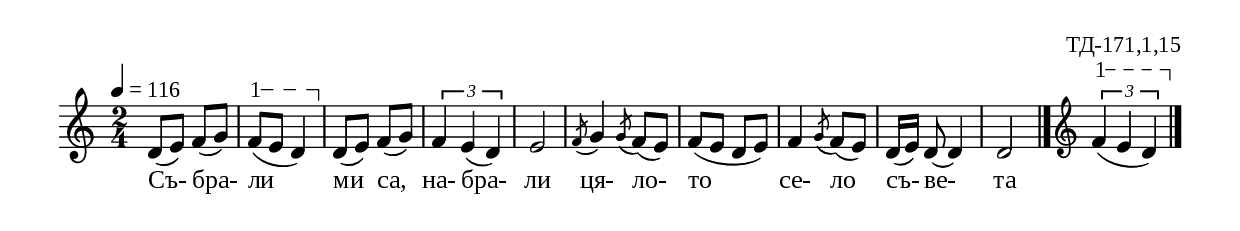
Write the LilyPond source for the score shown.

%{
TD_171_1_15
%}

\include "td-preamble.ly"

\score {
\relative c' {
 \tempo 4 = 116
  \time 2/4
  d8( e) f( g) 
\varA
  f\startTextSpan( e d4\stopTextSpan) 
  d8( e) f( g) \times 2/3 { f4 e( d) } e2  
  \acciaccatura f8 g4 \acciaccatura g8 f( e) f( e d e) f4 
  \acciaccatura g8 f( e) d16([ e)] d8\noBeam~ d4 d2
 \bar "|."
\endm 
\varA
 \times 2/3 { f4\startTextSpan( e d\stopTextSpan) }
 \bar "|."
}
\addlyrics { Съ- бра- ли ми са, на- бра- ли ця- ло- то се- ло съ- ве- та }
%
\layout {
  indent = #0
  line-width = 190\mm
  ragged-right=##f
}
%
\midi { 
	\context {
		\Score
		tempoWholesPerMinute = #(ly:make-moment 116 4)
		}
	}
}

\header{
  opus = "ТД-171,1,15"
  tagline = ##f
}



